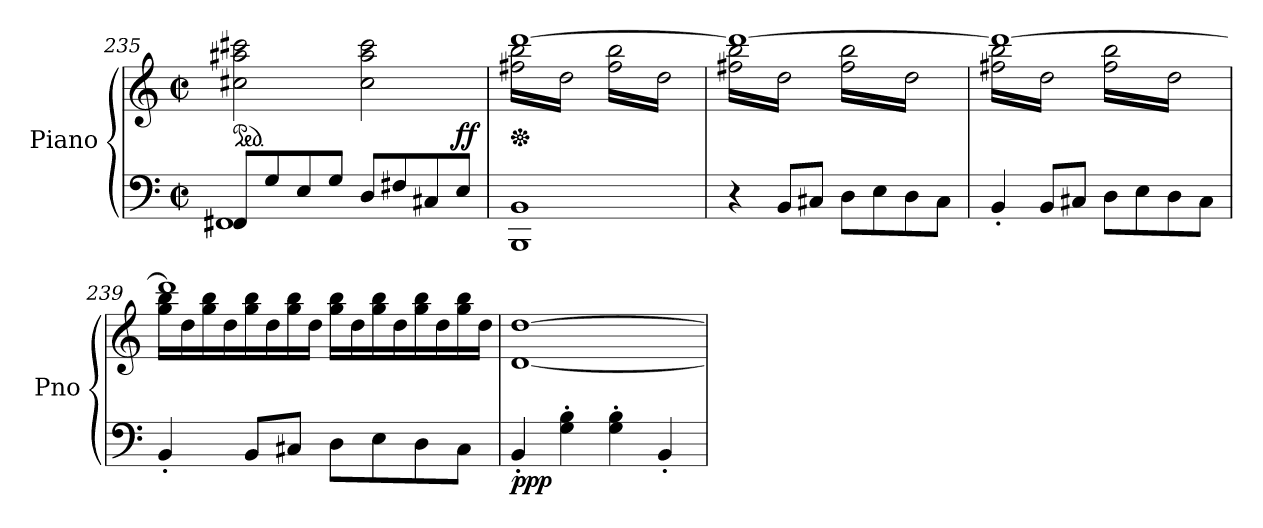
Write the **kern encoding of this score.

**kern	**kern	**dynam
*part1	*part1	*part1
*staff2	*staff1	*staff1/2
*I"Piano	*	*
*I'Pno	*	*
*clefF4	*clefG2	*
*k[]	*k[]	*
*M4/4	*M4/4	*
*met(c|)	*met(c|)	*
=235	=235	=235
*^	*	*
*	*	*ped	*
8FF#X/L	1FF#	2cc#X\ 2aa#X\ 2ccc#X\	.
8G/	.	.	.
8E/	.	.	.
8G/J	.	.	.
8D/L	.	2cc#\ 2aa#\ 2ccc#\	.
8F#X/	.	.	.
8C#X/	.	.	.
!	!	!	!LO:DY:a=2
8E/J	.	.	ff
*v	*v	*	*
=236	=236	=236
*	*Xped	*
*	*^	*
!	!	!	!LO:DY:a=2
!	!	!	!LO:DY:n=1:a
*	*tremolo	*	*
1BBB 1BB	[1ddd	16ff#X\ 16bb\LL	ff mf
.	.	16dd\	.
.	.	16ff#X\ 16bb\	.
.	.	16dd\	.
.	.	16ff#X\ 16bb\	.
.	.	16dd\	.
.	.	16ff#X\ 16bb\	.
.	.	16dd\JJ	.
.	.	16ff#\ 16bb\LL	.
.	.	16dd\	.
.	.	16ff#\ 16bb\	.
.	.	16dd\	.
.	.	16ff#\ 16bb\	.
.	.	16dd\	.
.	.	16ff#\ 16bb\	.
.	.	16dd\JJ	.
!!LO:LB:g=z	!!
=237	=237	=237	=237
4r	1ddd_	16ff#X\ 16bb\LL	.
.	.	16dd\	.
.	.	16ff#X\ 16bb\	.
.	.	16dd\	.
8BB/L	.	16ff#X\ 16bb\	.
.	.	16dd\	.
8C#X/J	.	16ff#X\ 16bb\	.
.	.	16dd\JJ	.
8D\L	.	16ff#\ 16bb\LL	.
.	.	16dd\	.
8E\	.	16ff#\ 16bb\	.
.	.	16dd\	.
8D\	.	16ff#\ 16bb\	.
.	.	16dd\	.
8C#\J	.	16ff#\ 16bb\	.
.	.	16dd\JJ	.
=238	=238	=238	=238
4BB'/	1ddd_	16ff#X\ 16bb\LL	.
.	.	16dd\	.
.	.	16ff#X\ 16bb\	.
.	.	16dd\	.
8BB/L	.	16ff#X\ 16bb\	.
.	.	16dd\	.
8C#X/J	.	16ff#X\ 16bb\	.
.	.	16dd\JJ	.
8D\L	.	16ff#\ 16bb\LL	.
.	.	16dd\	.
8E\	.	16ff#\ 16bb\	.
.	.	16dd\	.
8D\	.	16ff#\ 16bb\	.
.	.	16dd\	.
8C#\J	.	16ff#\ 16bb\	.
.	.	16dd\JJ	.
=239	=239	=239	=239
4BB'/	1ddd]	16gg\ 16bb\LL	.
.	.	16dd\	.
.	.	16gg\ 16bb\	.
.	.	16dd\	.
8BB/L	.	16gg\ 16bb\	.
.	.	16dd\	.
8C#X/J	.	16gg\ 16bb\	.
.	.	16dd\JJ	.
8D\L	.	16gg\ 16bb\LL	.
.	.	16dd\	.
8E\	.	16gg\ 16bb\	.
.	.	16dd\	.
8D\	.	16gg\ 16bb\	.
.	.	16dd\	.
8C#\J	.	16gg\ 16bb\	.
.	.	16dd\JJ	.
*	*Xtremolo	*	*
*	*v	*v	*
=240	=240	=240
!	!	!LO:DY:b=2
!	!	!LO:DY:n=1:b
4BB'/	[1d [1dd	pp p
.	.	.
.	.	.
.	.	.
4G\' 4B\'	.	.
4G\' 4B\'	.	.
4BB'/	.	.
=	=	=
*-	*-	*-
